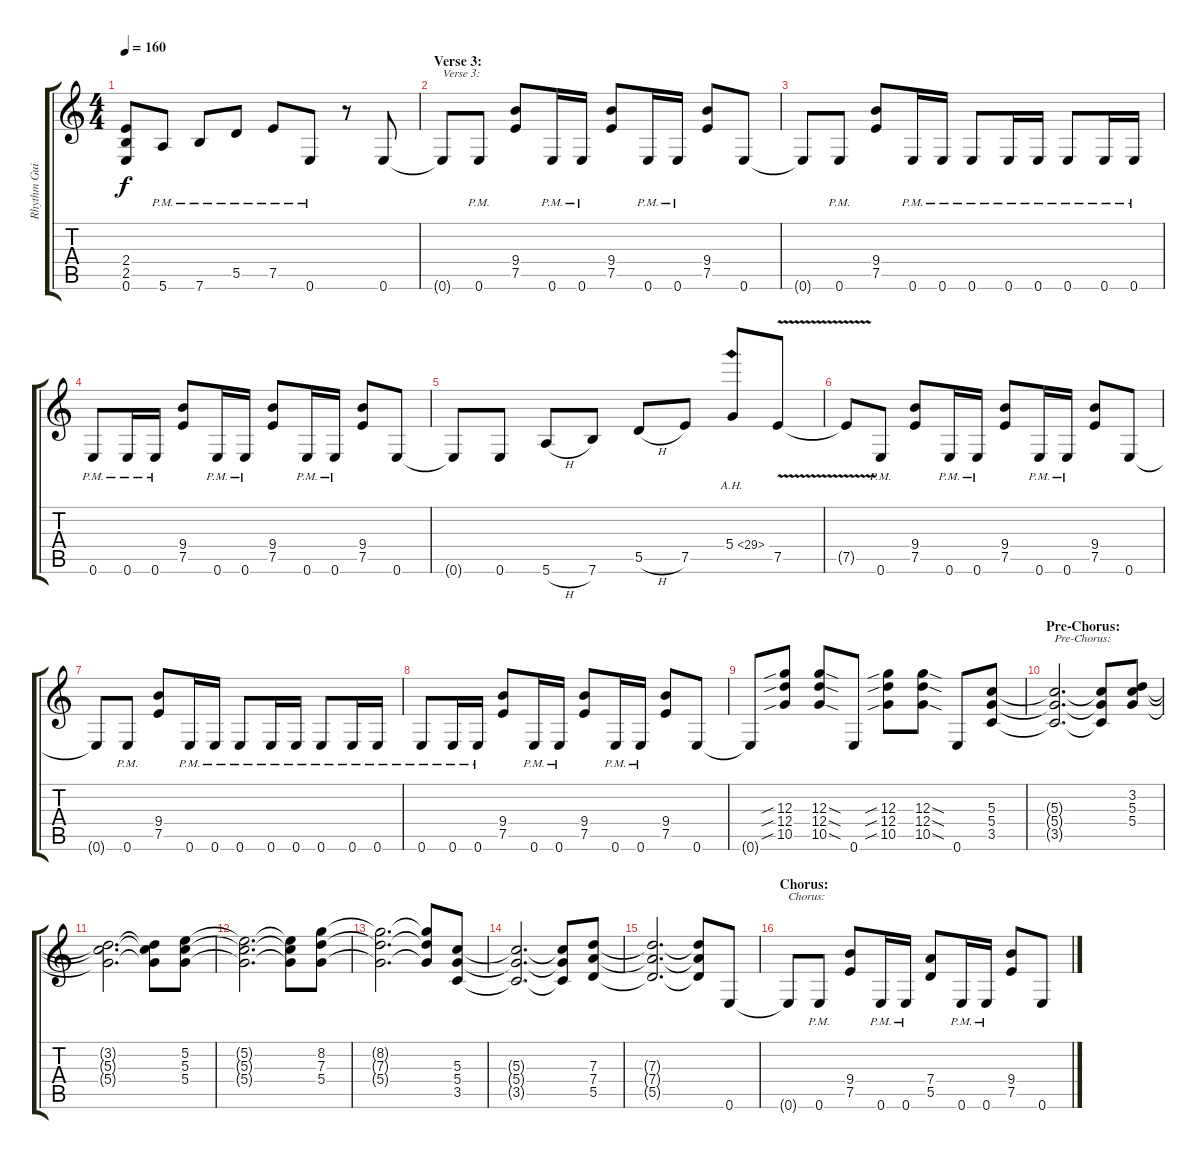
\track ("Rhythm Guitar 2" "Rhythm Gui") {instrument distortionguitar}
\staff {score tabs}
\tuning (E4 B3 G3 D3 A2 E2) {hide}
\ts (4 4)
\tempo 160
\clef g2
\ks c
(2.4{t} 2.5{t} 0.6{t}).8{dy f} 5.6{pm}.8 7.6{pm}.8 5.5{pm}.8 7.5{pm}.8 0.6{pm}.8 r.8 0.6.8 |
\section ("" "Verse 3:")
0.6{t}.8{txt "Verse 3:"} 0.6{pm}.8 (9.4 7.5).8 0.6{pm}.16 0.6{pm}.16 (9.4 7.5).8 0.6{pm}.16 0.6{pm}.16 (9.4 7.5).8 0.6.8 |
0.6{t}.8 0.6{pm}.8 (9.4 7.5).8 0.6{pm}.16 0.6{pm}.16 0.6{pm}.8 0.6{pm}.16 0.6{pm}.16 0.6{pm}.8 0.6{pm}.16 0.6{pm}.16 |
0.6{pm}.8 0.6{pm}.16 0.6{pm}.16 (9.4 7.5).8 0.6{pm}.16 0.6{pm}.16 (9.4 7.5).8 0.6{pm}.16 0.6{pm}.16 (9.4 7.5).8 0.6.8 |
0.6{t}.8 0.6.8 5.6{h}.8 7.6.8 5.5{h}.8 7.5.8 5.4{ah 24}.8 7.5{v}.8 |
7.5{t}.8 0.6{pm}.8 (9.4 7.5).8 0.6{pm}.16 0.6{pm}.16 (9.4 7.5).8 0.6{pm}.16 0.6{pm}.16 (9.4 7.5).8 0.6.8 |
0.6{t}.8 0.6{pm}.8 (9.4 7.5).8 0.6{pm}.16 0.6{pm}.16 0.6{pm}.8 0.6{pm}.16 0.6{pm}.16 0.6{pm}.8 0.6{pm}.16 0.6{pm}.16 |
0.6{pm}.8 0.6{pm}.16 0.6{pm}.16 (9.4 7.5).8 0.6{pm}.16 0.6{pm}.16 (9.4 7.5).8 0.6{pm}.16 0.6{pm}.16 (9.4 7.5).8 0.6.8 |
0.6{t}.8 (12.3{sib} 12.4{sib} 10.5{sib}).8 (12.3{sod} 12.4{sod} 10.5{sod}).8 0.6.8 (12.3{sib} 12.4{sib} 10.5{sib}).8 (12.3{sod} 12.4{sod} 10.5{sod}).8 0.6.8 (5.3 5.4 3.5).8 |
\section ("" "Pre-Chorus:")
(5.3{t} 5.4{t} 3.5{t}).2{d txt "Pre-Chorus:"} (5.3{t} 5.4{t} 3.5{t}).8 (3.2 5.3 5.4).8 |
(3.2{t} 5.3{t} 5.4{t}).2{d} (3.2{t} 5.3{t} 5.4{t}).8 (5.2 5.3 5.4).8 |
(5.2{t} 5.3{t} 5.4{t}).2{d} (5.2{t} 5.3{t} 5.4{t}).8 (8.2 7.3 5.4).8 |
(8.2{t} 7.3{t} 5.4{t}).2{d} (8.2{t} 7.3{t} 5.4{t}).8 (5.3 5.4 3.5).8 |
(5.3{t} 5.4{t} 3.5{t}).2{d} (5.3{t} 5.4{t} 3.5{t}).8 (7.3 7.4 5.5).8 |
(7.3{t} 7.4{t} 5.5{t}).2{d} (7.3{t} 7.4{t} 5.5{t}).8 0.6.8 |
\section ("" "Chorus:")
0.6{t}.8{txt "Chorus:"} 0.6{pm}.8 (9.4 7.5).8 0.6{pm}.16 0.6{pm}.16 (7.4 5.5).8 0.6{pm}.16 0.6{pm}.16 (9.4 7.5).8 0.6.8
